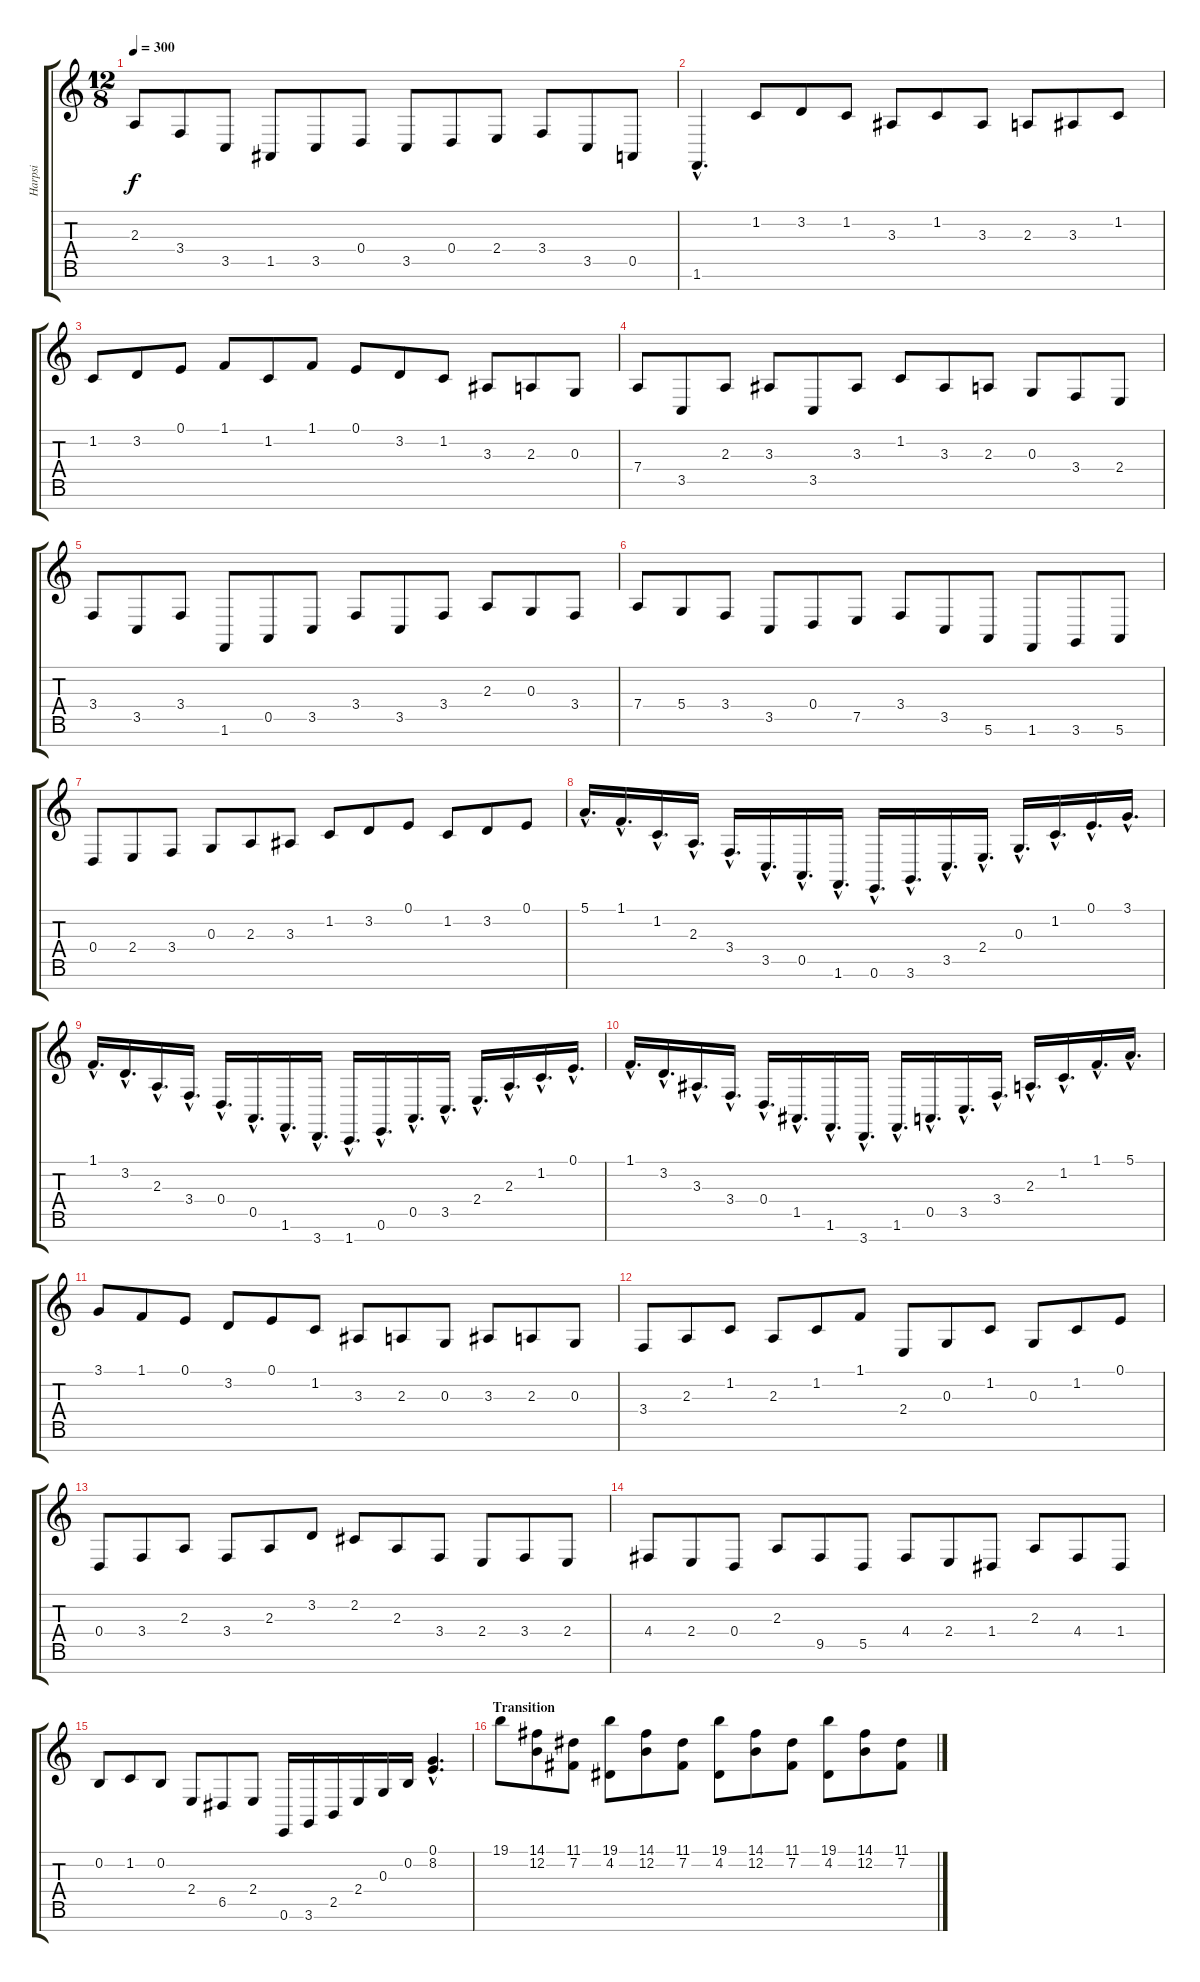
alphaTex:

\track ("Harpsi" "Harpsi") {instrument harpsichord}
\staff {score tabs}
\tuning (E4 B3 G3 D3 A2 E2 B1) {hide}
\ts (12 8)
\tempo 300
\clef g2
\ks c
2.3.8{dy f} 3.4.8 3.5.8 1.5.8 3.5.8 0.4.8 3.5.8 0.4.8 2.4.8 3.4.8 3.5.8 0.5.8 |
1.6{hac}.4{d} 1.2.8 3.2.8 1.2.8 3.3.8 1.2.8 3.3.8 2.3.8 3.3.8 1.2.8 |
1.2.8 3.2.8 0.1.8 1.1.8 1.2.8 1.1.8 0.1.8 3.2.8 1.2.8 3.3.8 2.3.8 0.3.8 |
7.4.8 3.5.8 2.3.8 3.3.8 3.5.8 3.3.8 1.2.8 3.3.8 2.3.8 0.3.8 3.4.8 2.4.8 |
3.4.8 3.5.8 3.4.8 1.6.8 0.5.8 3.5.8 3.4.8 3.5.8 3.4.8 2.3.8 0.3.8 3.4.8 |
7.4.8 5.4.8 3.4.8 3.5.8 0.4.8 7.5.8 3.4.8 3.5.8 5.6.8 1.6.8 3.6.8 5.6.8 |
0.4.8 2.4.8 3.4.8 0.3.8 2.3.8 3.3.8 1.2.8 3.2.8 0.1.8 1.2.8 3.2.8 0.1.8 |
5.1{hac}.16{d} 1.1{hac}.16{d} 1.2{hac}.16{d} 2.3{hac}.16{d} 3.4{hac}.16{d} 3.5{hac}.16{d} 0.5{hac}.16{d} 1.6{hac}.16{d} 0.6{hac}.16{d} 3.6{hac}.16{d} 3.5{hac}.16{d} 2.4{hac}.16{d} 0.3{hac}.16{d} 1.2{hac}.16{d} 0.1{hac}.16{d} 3.1{hac}.16{d} |
1.1{hac}.16{d} 3.2{hac}.16{d} 2.3{hac}.16{d} 3.4{hac}.16{d} 0.4{hac}.16{d} 0.5{hac}.16{d} 1.6{hac}.16{d} 3.7{hac}.16{d} 1.7{hac}.16{d} 0.6{hac}.16{d} 0.5{hac}.16{d} 3.5{hac}.16{d} 2.4{hac}.16{d} 2.3{hac}.16{d} 1.2{hac}.16{d} 0.1{hac}.16{d} |
1.1{hac}.16{d} 3.2{hac}.16{d} 3.3{hac}.16{d} 3.4{hac}.16{d} 0.4{hac}.16{d} 1.5{hac}.16{d} 1.6{hac}.16{d} 3.7{hac}.16{d} 1.6{hac}.16{d} 0.5{hac}.16{d} 3.5{hac}.16{d} 3.4{hac}.16{d} 2.3{hac}.16{d} 1.2{hac}.16{d} 1.1{hac}.16{d} 5.1{hac}.16{d} |
3.1.8 1.1.8 0.1.8 3.2.8 0.1.8 1.2.8 3.3.8 2.3.8 0.3.8 3.3.8 2.3.8 0.3.8 |
3.4.8 2.3.8 1.2.8 2.3.8 1.2.8 1.1.8 2.4.8 0.3.8 1.2.8 0.3.8 1.2.8 0.1.8 |
0.4.8 3.4.8 2.3.8 3.4.8 2.3.8 3.2.8 2.2.8 2.3.8 3.4.8 2.4.8 3.4.8 2.4.8 |
4.4.8 2.4.8 0.4.8 2.3.8 9.5.8 5.5.8 4.4.8 2.4.8 1.4.8 2.3.8 4.4.8 1.4.8 |
0.2.8 1.2.8 0.2.8 2.4.8 6.5.8 2.4.8 0.6.16 3.6.16 2.5.16 2.4.16 0.3.16 0.2.16 (0.1{hac} 8.2{hac}).4{d} |
\section ("" "Transition")
19.1.8 (14.1 12.2).8 (11.1 7.2).8 (19.1 4.2).8 (14.1 12.2).8 (11.1 7.2).8 (19.1 4.2).8 (14.1 12.2).8 (11.1 7.2).8 (19.1 4.2).8 (14.1 12.2).8 (11.1 7.2).8
